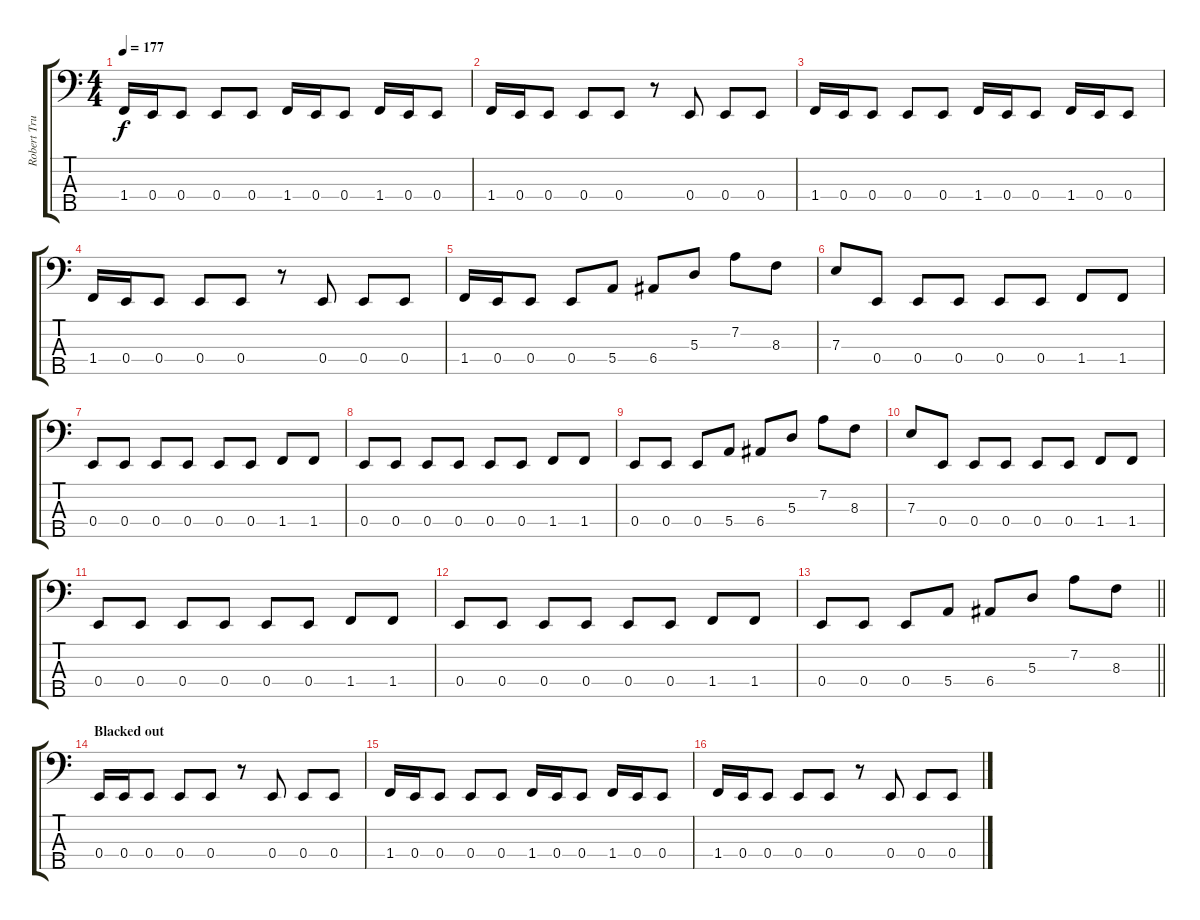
\track ("Robert Trujillo" "Robert Tru") {instrument electricbassfinger}
\staff {score tabs}
\tuning (G2 D2 A1 E1 B0) {hide}
\ts (4 4)
\tempo 177
\clef f4
\ks c
1.4.16{dy f} 0.4.16 0.4.8 0.4.8 0.4.8 1.4.16 0.4.16 0.4.8 1.4.16 0.4.16 0.4.8 |
1.4.16 0.4.16 0.4.8 0.4.8 0.4.8 r.8 0.4.8 0.4.8 0.4.8 |
1.4.16 0.4.16 0.4.8 0.4.8 0.4.8 1.4.16 0.4.16 0.4.8 1.4.16 0.4.16 0.4.8 |
1.4.16 0.4.16 0.4.8 0.4.8 0.4.8 r.8 0.4.8 0.4.8 0.4.8 |
1.4.16 0.4.16 0.4.8 0.4.8 5.4.8 6.4.8 5.3.8 7.2.8 8.3.8 |
7.3.8 0.4.8 0.4.8 0.4.8 0.4.8 0.4.8 1.4.8 1.4.8 |
0.4.8 0.4.8 0.4.8 0.4.8 0.4.8 0.4.8 1.4.8 1.4.8 |
0.4.8 0.4.8 0.4.8 0.4.8 0.4.8 0.4.8 1.4.8 1.4.8 |
0.4.8 0.4.8 0.4.8 5.4.8 6.4.8 5.3.8 7.2.8 8.3.8 |
7.3.8 0.4.8 0.4.8 0.4.8 0.4.8 0.4.8 1.4.8 1.4.8 |
0.4.8 0.4.8 0.4.8 0.4.8 0.4.8 0.4.8 1.4.8 1.4.8 |
0.4.8 0.4.8 0.4.8 0.4.8 0.4.8 0.4.8 1.4.8 1.4.8 |
\barLineRight lightlight
0.4.8 0.4.8 0.4.8 5.4.8 6.4.8 5.3.8 7.2.8 8.3.8 |
\section ("" "Blacked out")
0.4.16 0.4.16 0.4.8 0.4.8 0.4.8 r.8 0.4.8 0.4.8 0.4.8 |
1.4.16 0.4.16 0.4.8 0.4.8 0.4.8 1.4.16 0.4.16 0.4.8 1.4.16 0.4.16 0.4.8 |
1.4.16 0.4.16 0.4.8 0.4.8 0.4.8 r.8 0.4.8 0.4.8 0.4.8
